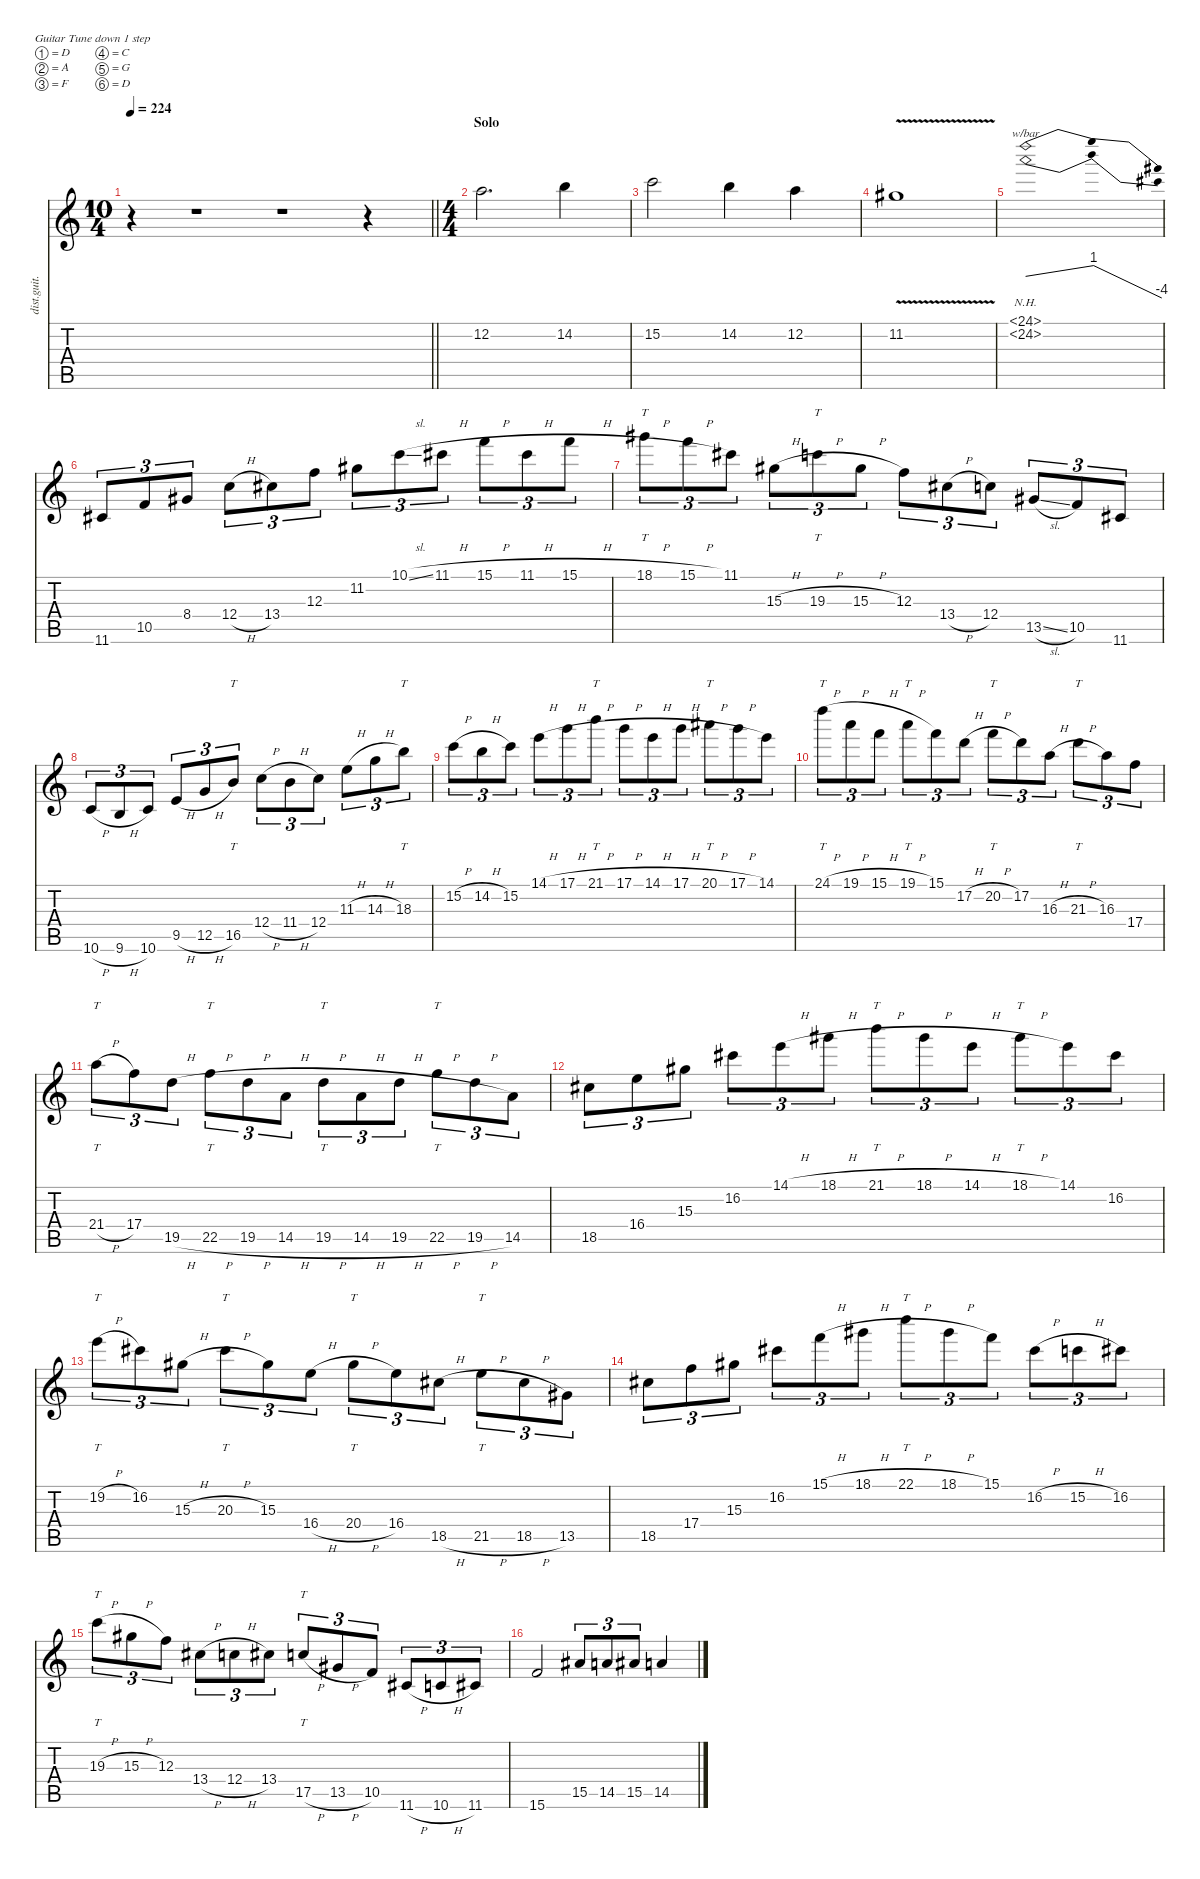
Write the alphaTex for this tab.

\defaultSystemsLayout 4
\hideDynamics
\bracketExtendMode nobrackets
\otherSystemsTrackNameOrientation horizontal
\track ("Lead L" "dist.guit.") {instrument distortionguitar}
\staff {score tabs}
\tuning (D4 A3 F3 C3 G2 D2)
\ts (10 4)
\beaming (8 6 4 10)
\tempo 224
\clef g2
\barLineRight lightlight
\ks c
r.4{dy f beam Down} r.1{beam Down} r.1{beam Down} r.4{beam Down} |
\ts (4 4)
\beaming (8 2 2 2 2)
\section ("" "Solo")
12.2.2{d beam Down} 14.2.4{beam Down} |
15.2.2{beam Down} 14.2.4{beam Down} 12.2.4{beam Down} |
11.2{v acc #}.1{beam Down} |
(24.1{nh} 24.2{nh}).1{tbe (dip default 0 0 30 4 60 -16) beam Down} |
11.6{acc #}.8{tu (3 2) beam Up} 10.5.8{tu (3 2) beam Up} 8.4{acc #}.8{tu (3 2) beam Up} 12.4{h}.8{tu (3 2) beam Down} 13.4{acc #}.8{tu (3 2) beam Down} 12.3.8{tu (3 2) beam Down} 11.2{acc #}.8{tu (3 2) beam Down} 10.1{sl}.8{tu (3 2) beam Down} 11.1{h acc #}.8{tu (3 2) beam Down} 15.1{h}.8{tu (3 2) beam Down} 11.1{h acc #}.8{tu (3 2) beam Down} 15.1{h}.8{tu (3 2) beam Down} |
18.1{h acc #}.8{tt tu (3 2) beam Down} 15.1{h}.8{tu (3 2) beam Down} 11.1{acc #}.8{tu (3 2) beam Down} 15.3{h acc #}.8{tu (3 2) beam Down} 19.3{h}.8{tt tu (3 2) beam Down} 15.3{h acc #}.8{tu (3 2) beam Down} 12.3.8{tu (3 2) beam Down} 13.4{h acc #}.8{tu (3 2) beam Down} 12.4.8{tu (3 2) beam Down} 13.5{sl acc #}.8{tu (3 2) beam Up} 10.5.8{tu (3 2) beam Up} 11.6{acc #}.8{tu (3 2) beam Up} |
10.6{h}.8{tu (3 2) beam Up} 9.6{h}.8{tu (3 2) beam Up} 10.6.8{tu (3 2) beam Up} 9.5{h}.8{tu (3 2) beam Up} 12.5{h}.8{tu (3 2) beam Up} 16.5.8{tt tu (3 2) beam Up} 12.4{h}.8{tu (3 2) beam Down} 11.4{h}.8{tu (3 2) beam Down} 12.4.8{tu (3 2) beam Down} 11.3{h}.8{tu (3 2) beam Down} 14.3{h}.8{tu (3 2) beam Down} 18.3.8{tt tu (3 2) beam Down} |
15.2{h}.8{tu (3 2) beam Down} 14.2{h}.8{tu (3 2) beam Down} 15.2.8{tu (3 2) beam Down} 14.1{h}.8{tu (3 2) beam Down} 17.1{h}.8{tu (3 2) beam Down} 21.1{h}.8{tt tu (3 2) beam Down} 17.1{h}.8{tu (3 2) beam Down} 14.1{h}.8{tu (3 2) beam Down} 17.1{h}.8{tu (3 2) beam Down} 20.1{h acc #}.8{tt tu (3 2) beam Down} 17.1{h}.8{tu (3 2) beam Down} 14.1.8{tu (3 2) beam Down} |
24.1{h}.8{tt tu (3 2) beam Down} 19.1{h}.8{tu (3 2) beam Down} 15.1{h}.8{tu (3 2) beam Down} 19.1{h}.8{tt tu (3 2) beam Down} 15.1.8{tu (3 2) beam Down} 17.2{h}.8{tu (3 2) beam Down} 20.2{h}.8{tt tu (3 2) beam Down} 17.2.8{tu (3 2) beam Down} 16.3{h}.8{tu (3 2) beam Down} 21.3{h}.8{tt tu (3 2) beam Down} 16.3.8{tu (3 2) beam Down} 17.4.8{tu (3 2) beam Down} |
21.4{h}.8{tt tu (3 2) beam Down} 17.4.8{tu (3 2) beam Down} 19.5{h}.8{tu (3 2) beam Down} 22.5{h}.8{tt tu (3 2) beam Down} 19.5{h}.8{tu (3 2) beam Down} 14.5{h}.8{tu (3 2) beam Down} 19.5{h}.8{tt tu (3 2) beam Down} 14.5{h}.8{tu (3 2) beam Down} 19.5{h}.8{tu (3 2) beam Down} 22.5{h}.8{tt tu (3 2) beam Down} 19.5{h}.8{tu (3 2) beam Down} 14.5.8{tu (3 2) beam Down} |
18.5{acc #}.8{tu (3 2) beam Down} 16.4.8{tu (3 2) beam Down} 15.3{acc #}.8{tu (3 2) beam Down} 16.2{acc #}.8{tu (3 2) beam Down} 14.1{h}.8{tu (3 2) beam Down} 18.1{h acc #}.8{tu (3 2) beam Down} 21.1{h}.8{tt tu (3 2) beam Down} 18.1{h acc #}.8{tu (3 2) beam Down} 14.1{h}.8{tu (3 2) beam Down} 18.1{h acc #}.8{tt tu (3 2) beam Down} 14.1.8{tu (3 2) beam Down} 16.2{acc #}.8{tu (3 2) beam Down} |
19.2{h}.8{tt tu (3 2) beam Down} 16.2{acc #}.8{tu (3 2) beam Down} 15.3{h acc #}.8{tu (3 2) beam Down} 20.3{h acc #}.8{tt tu (3 2) beam Down} 15.3{acc #}.8{tu (3 2) beam Down} 16.4{h}.8{tu (3 2) beam Down} 20.4{h acc #}.8{tt tu (3 2) beam Down} 16.4.8{tu (3 2) beam Down} 18.5{h acc #}.8{tu (3 2) beam Down} 21.5{h}.8{tt tu (3 2) beam Down} 18.5{h acc #}.8{tu (3 2) beam Down} 13.5{acc #}.8{tu (3 2) beam Down} |
18.5{acc #}.8{tu (3 2) beam Down} 17.4.8{tu (3 2) beam Down} 15.3{acc #}.8{tu (3 2) beam Down} 16.2{acc #}.8{tu (3 2) beam Down} 15.1{h}.8{tu (3 2) beam Down} 18.1{h acc #}.8{tu (3 2) beam Down} 22.1{h}.8{tt tu (3 2) beam Down} 18.1{h acc #}.8{tu (3 2) beam Down} 15.1.8{tu (3 2) beam Down} 16.2{h acc #}.8{tu (3 2) beam Down} 15.2{h}.8{tu (3 2) beam Down} 16.2{acc #}.8{tu (3 2) beam Down} |
19.3{h}.8{tt tu (3 2) beam Down} 15.3{h acc #}.8{tu (3 2) beam Down} 12.3.8{tu (3 2) beam Down} 13.4{h acc #}.8{tu (3 2) beam Down} 12.4{h}.8{tu (3 2) beam Down} 13.4{acc #}.8{tu (3 2) beam Down} 17.5{h}.8{tt tu (3 2) beam Up} 13.5{h acc #}.8{tu (3 2) beam Up} 10.5.8{tu (3 2) beam Up} 11.6{h acc #}.8{tu (3 2) beam Up} 10.6{h}.8{tu (3 2) beam Up} 11.6{acc #}.8{tu (3 2) beam Up} |
15.6.2{beam Up} 15.5{acc #}.8{tu (3 2) beam Up} 14.5.8{tu (3 2) beam Up} 15.5{acc #}.8{tu (3 2) beam Up} 14.5.4{beam Up}
